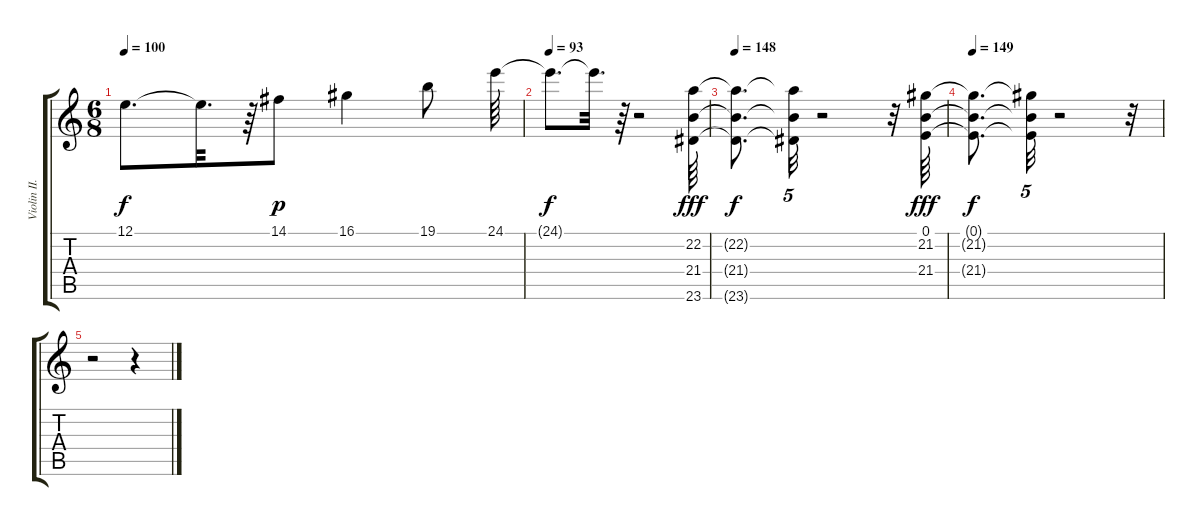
\track ("Violin II." "Violin II.") {instrument pizzicatostrings}
\staff {score tabs}
\tuning (E4 B3 G3 D3 A2 E2) {hide}
\ts (6 8)
\tempo 100
\clef g2
\ks c
12.1{t}.8{d dy f} 12.1{t}.32{d} r.64 14.1.8{dy p} 16.1.4 19.1.8 24.1.64 |
\tempo 93
24.1{t}.8{d dy f} 24.1{t}.32{d} r.64 r.2 (22.2 21.4 23.6).64{dy fff} |
\tempo 148
(22.2{t} 21.4{t} 23.6{t}).8{d dy f} (22.2{t} 21.4{t} 23.6{t}).32{tu (5 4)} r.2 r.32 (0.1 21.2 21.4).64{dy fff} |
\tempo 149
(0.1{t} 21.2{t} 21.4{t}).8{d dy f} (0.1{t} 21.2{t} 21.4{t}).32{tu (5 4)} r.2 r.32 |
r.2 r.4
